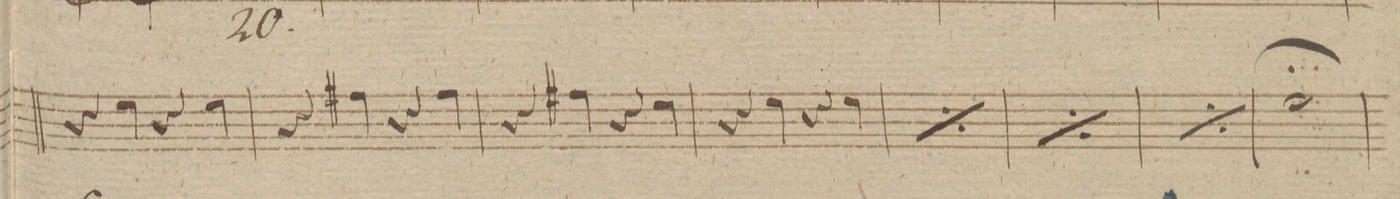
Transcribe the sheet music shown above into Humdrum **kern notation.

**kern	**dynam
*I"Corno 1mo in A.	*
*clefG2	*
*k[f#]	*
*met(c|)	*
*M2/2	*
4r	.
4b\	.
4r	.
4b\	.
=284	=284
4r	.
4cc#X\	.
4r	.
4cc#\	.
=285	=285
4r	.
4cc#X\	.
4r	.
4b\	.
=286	=286
4r	.
4b\	.
4r	.
4b\	.
=287	=287
*rep	*
4r	.
4b\	.
4r	.
4b\	.
*Xrep	*
=288	=288
*rep	*
4r	.
4b\	.
4r	.
4b\	.
*Xrep	*
=289	=289
*rep	*
4r	.
4b\	.
4r	.
4b\	.
*Xrep	*
=290	=290
1b\;	.
=291	=291
*-	*-
